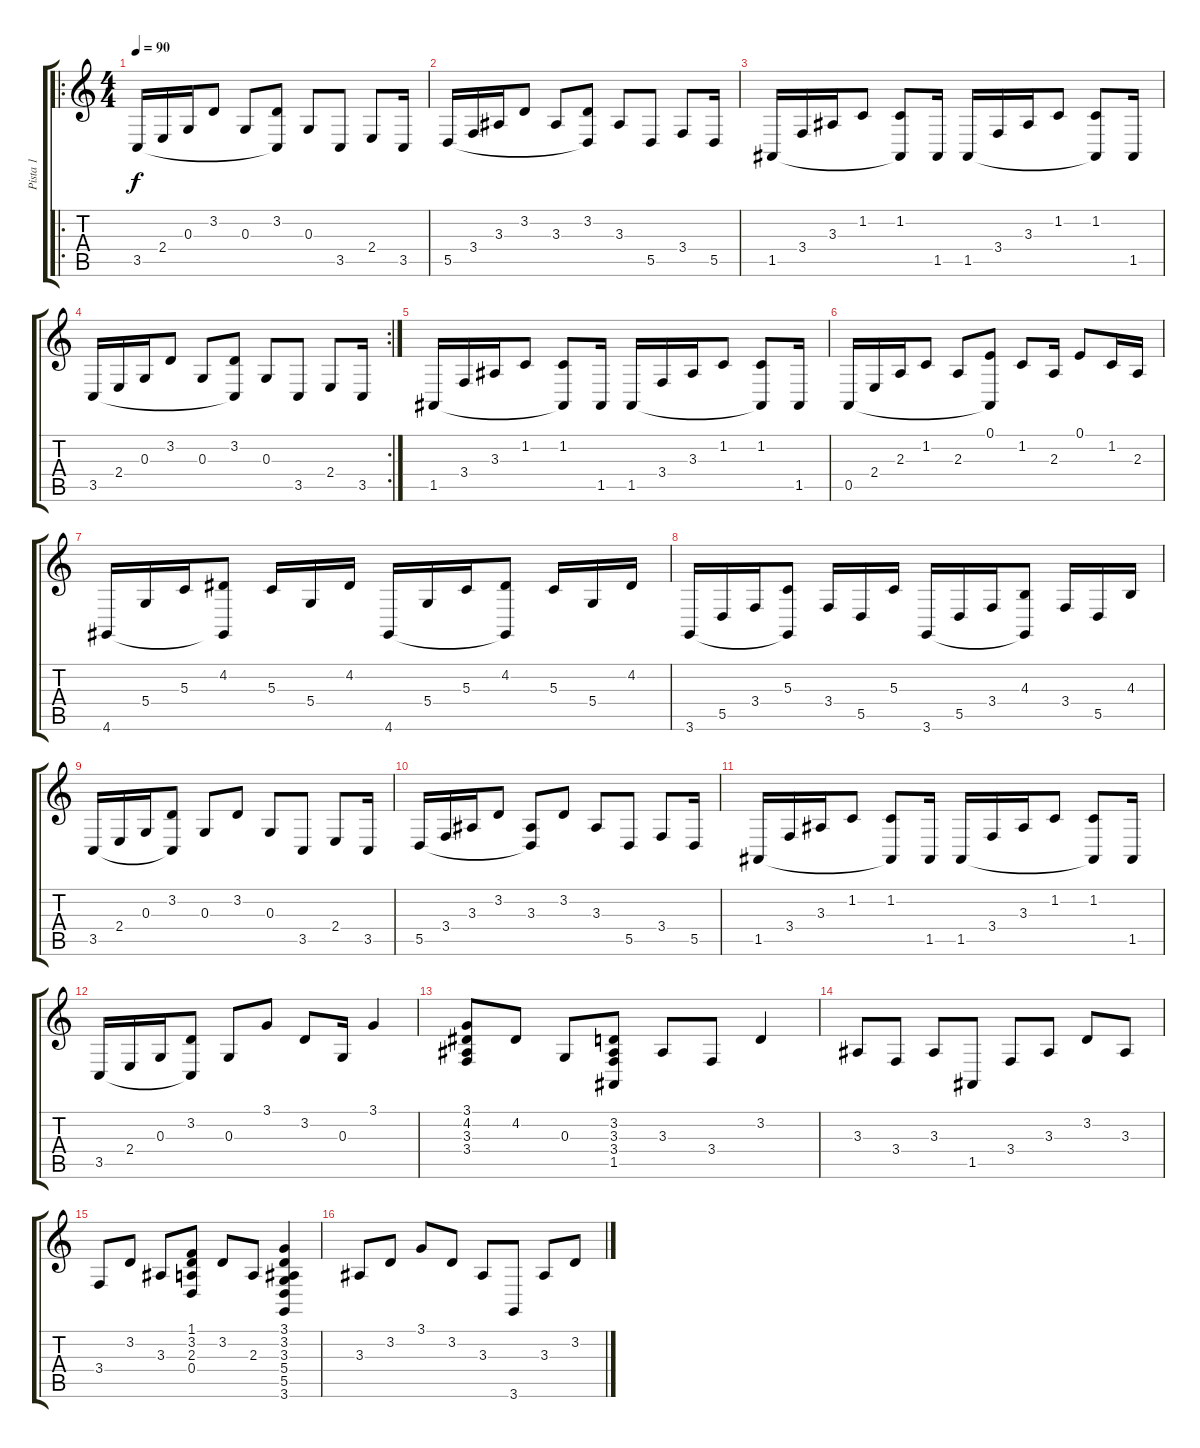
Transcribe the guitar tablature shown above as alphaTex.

\track ("Pista 1" "Pista 1") {instrument acousticgrandpiano}
\staff {score tabs}
\tuning (E4 B3 G3 D3 A2 E2) {hide}
\ro
\ts (4 4)
\tempo 90
\clef g2
\ks c
3.5.16{dy f instrument acousticgrandpiano} 2.4.16 0.3.16 3.2.8 0.3.8 (3.2 3.5{t}).8 0.3.8 3.5.8 2.4.8 3.5.16 |
5.5.16 3.4.16 3.3.16 3.2.8 3.3.8 (3.2 5.5{t}).8 3.3.8 5.5.8 3.4.8 5.5.16 |
1.5.16 3.4.16 3.3.16 1.2.8 (1.2 1.5{t}).8 1.5.16 1.5.16 3.4.16 3.3.16 1.2.8 (1.2 1.5{t}).8 1.5.16 |
\rc 2
3.5.16 2.4.16 0.3.16 3.2.8 0.3.8 (3.2 3.5{t}).8 0.3.8 3.5.8 2.4.8 3.5.16 |
1.5.16 3.4.16 3.3.16 1.2.8 (1.2 1.5{t}).8 1.5.16 1.5.16 3.4.16 3.3.16 1.2.8 (1.2 1.5{t}).8 1.5.16 |
0.5.16 2.4.16 2.3.16 1.2.8 2.3.8 (0.1 0.5{t}).8 1.2.8 2.3.16 0.1.8 1.2.16 2.3.16 |
4.6.16 5.4.16 5.3.16 (4.2 4.6{t}).8 5.3.16 5.4.16 4.2.16 4.6.16 5.4.16 5.3.16 (4.2 4.6{t}).8 5.3.16 5.4.16 4.2.16 |
3.6.16 5.5.16 3.4.16 (5.3 3.6{t}).8 3.4.16 5.5.16 5.3.16 3.6.16 5.5.16 3.4.16 (4.3 3.6{t}).8 3.4.16 5.5.16 4.3.16 |
3.5.16 2.4.16 0.3.16 (3.2 3.5{t}).8 0.3.8 3.2.8 0.3.8 3.5.8 2.4.8 3.5.16 |
5.5.16 3.4.16 3.3.16 3.2.8 (3.3 5.5{t}).8 3.2.8 3.3.8 5.5.8 3.4.8 5.5.16 |
1.5.16 3.4.16 3.3.16 1.2.8 (1.2 1.5{t}).8 1.5.16 1.5.16 3.4.16 3.3.16 1.2.8 (1.2 1.5{t}).8 1.5.16 |
3.5.16 2.4.16 0.3.16 (3.2 3.5{t}).8 0.3.8 3.1.8 3.2.8 0.3.16 3.1.4 |
(3.1 4.2 3.3 3.4).8 4.2.8 0.3.8 (3.2 3.3 3.4 1.5).8 3.3.8 3.4.8 3.2.4 |
3.3.8 3.4.8 3.3.8 1.5.8 3.4.8 3.3.8 3.2.8 3.3.8 |
3.4.8 3.2.8 3.3.8 (1.1 3.2 2.3 0.4).8 3.2.8 2.3.8 (3.1 3.2 3.3 5.4 5.5 3.6).4 |
3.3.8 3.2.8 3.1.8 3.2.8 3.3.8 3.6.8 3.3.8 3.2.8
